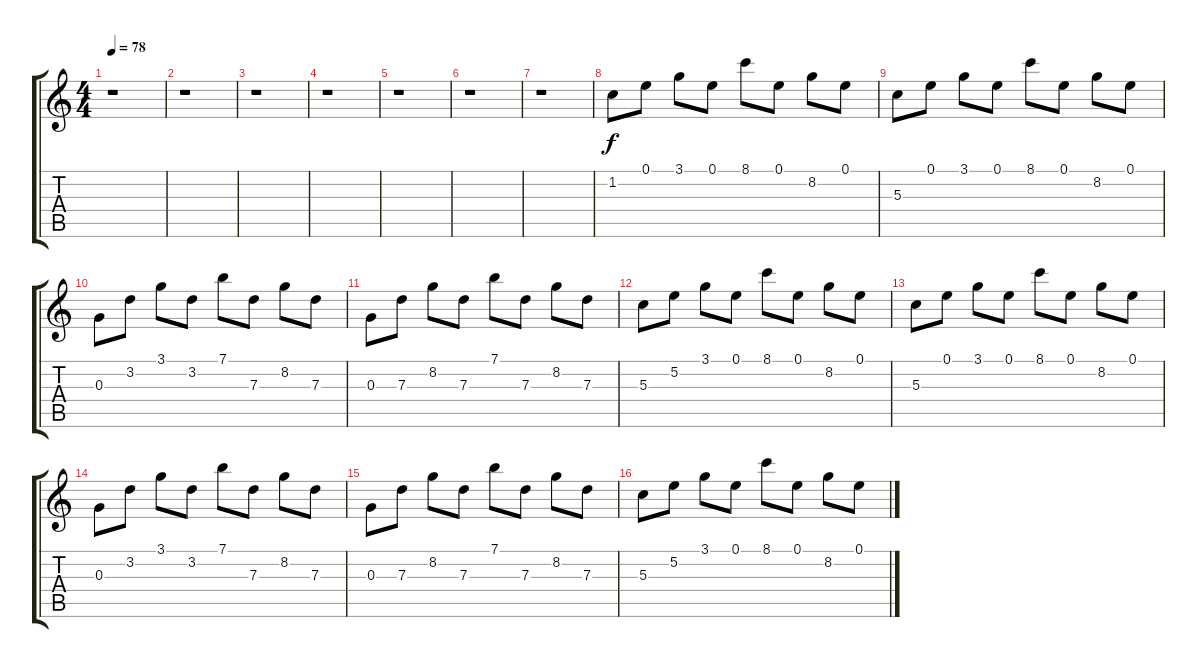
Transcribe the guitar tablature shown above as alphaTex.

\track "" {instrument electricguitarclean}
\staff {score tabs}
\tuning (E4 B3 G3 D3 A2 E2) {hide}
\ts (4 4)
\tempo 78
\clef g2
\ks c
r.1{dy f} |
r.1 |
r.1 |
r.1 |
r.1 |
r.1 |
r.1 |
1.2.8 0.1.8 3.1.8 0.1.8 8.1.8 0.1.8 8.2.8 0.1.8 |
5.3.8 0.1.8 3.1.8 0.1.8 8.1.8 0.1.8 8.2.8 0.1.8 |
0.3.8 3.2.8 3.1.8 3.2.8 7.1.8 7.3.8 8.2.8 7.3.8 |
0.3.8 7.3.8 8.2.8 7.3.8 7.1.8 7.3.8 8.2.8 7.3.8 |
5.3.8 5.2.8 3.1.8 0.1.8 8.1.8 0.1.8 8.2.8 0.1.8 |
5.3.8 0.1.8 3.1.8 0.1.8 8.1.8 0.1.8 8.2.8 0.1.8 |
0.3.8 3.2.8 3.1.8 3.2.8 7.1.8 7.3.8 8.2.8 7.3.8 |
0.3.8 7.3.8 8.2.8 7.3.8 7.1.8 7.3.8 8.2.8 7.3.8 |
5.3.8 5.2.8 3.1.8 0.1.8 8.1.8 0.1.8 8.2.8 0.1.8
